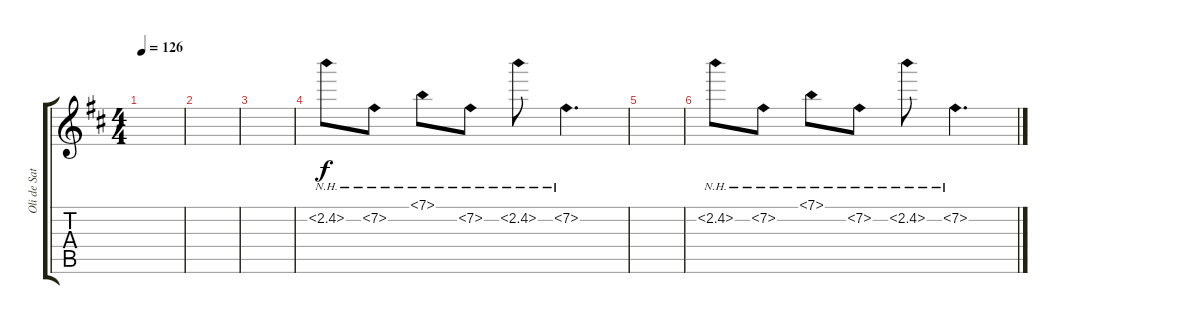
\track ("Oli de Sat (synthé bruitage)" "Oli de Sat") {instrument pad7halo}
\staff {score tabs}
\tuning (E4 B3 G3 D3 A2 E2) {hide}
\ts (4 4)
\tempo 126
\clef g2
\ks d
|
|
|
2.2{nh}.8{dy f volume 14} 7.2{nh}.8 7.1{nh}.8 7.2{nh}.8 2.2{nh}.8 7.2{nh}.4{d} |
|
2.2{nh}.8{volume 14} 7.2{nh}.8 7.1{nh}.8 7.2{nh}.8 2.2{nh}.8 7.2{nh}.4{d}
